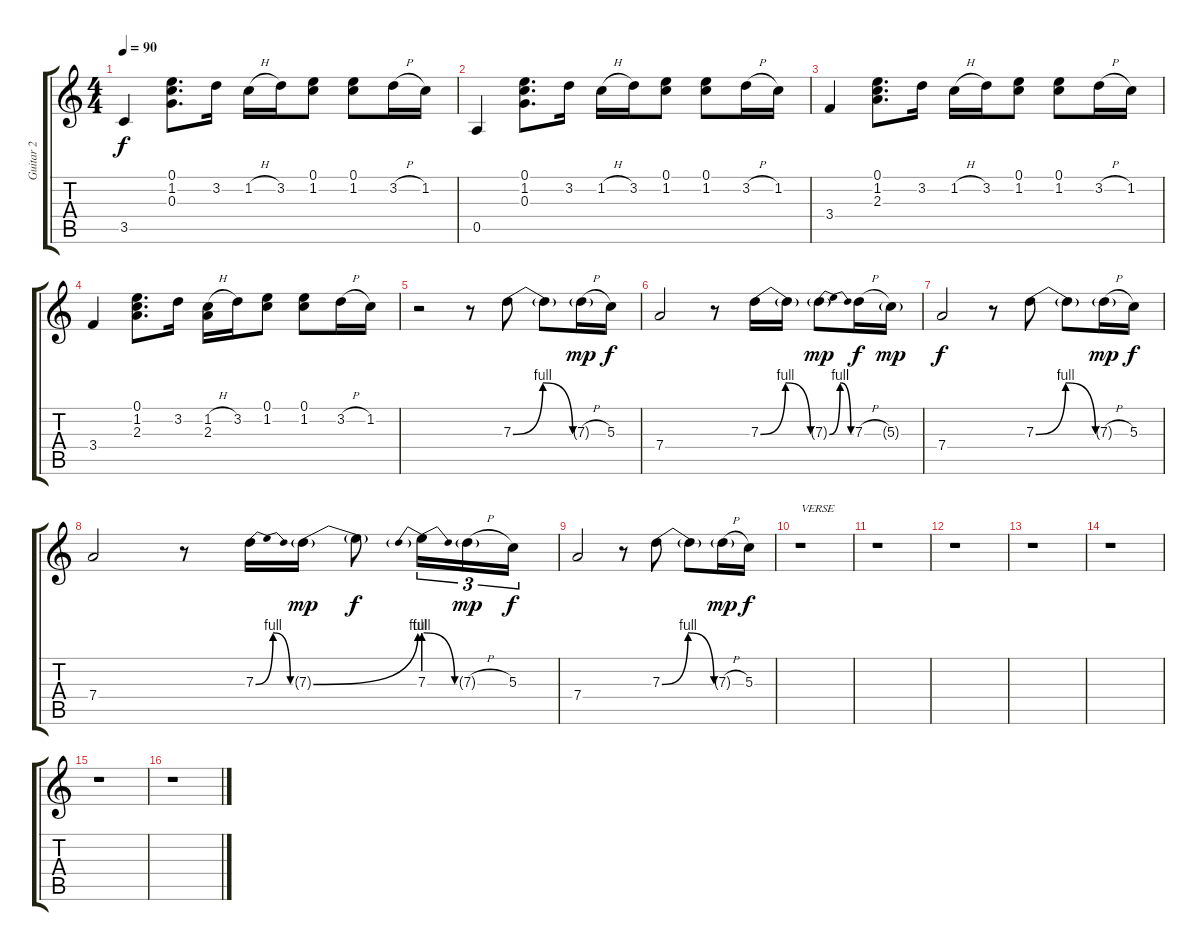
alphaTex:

\track ("Guitar 2" "Guitar 2") {instrument acousticguitarnylon}
\staff {score tabs}
\tuning (E4 B3 G3 D3 A2 E2) {hide}
\ts (4 4)
\tempo 90
\clef g2
\ks c
3.5.4{dy f} (0.1 1.2 0.3).8{d} 3.2.16 1.2{h}.16 3.2.16 (0.1 1.2).8 (0.1 1.2).8 3.2{h}.16 1.2.16 |
0.5.4 (0.1 1.2 0.3).8{d} 3.2.16 1.2{h}.16 3.2.16 (0.1 1.2).8 (0.1 1.2).8 3.2{h}.16 1.2.16 |
3.4.4 (0.1 1.2 2.3).8{d} 3.2.16 1.2{h}.16 3.2.16 (0.1 1.2).8 (0.1 1.2).8 3.2{h}.16 1.2.16 |
3.4.4 (0.1 1.2 2.3).8{d} 3.2.16 (1.2{h} 2.3).16 3.2.16 (0.1 1.2).8 (0.1 1.2).8 3.2{h}.16 1.2.16 |
r.2 r.8 7.3{be (bendrelease 0 0 24 4 24 4 60 0)}.8 7.3{t}.8 7.3{h g}.16{dy mp} 5.3.16{dy f} |
7.4.2 r.8 7.3{be (bendrelease 0 0 25 4 25 4 60 0)}.16 7.3{t}.16 7.3{be (bendrelease 0 0 30 4 30 4 60 0) g}.8{dy mp} 7.3{h}.16{dy f} 5.3{g}.16{dy mp} |
7.4.2{dy f} r.8 7.3{be (bendrelease 0 0 25 4 25 4 60 0)}.8 7.3{t}.8 7.3{h g}.16{dy mp} 5.3.16{dy f} |
7.4.2 r.8 7.3{be (bendrelease 0 0 25 4 25 4 60 0)}.16 7.3{be (bend 0 0 60 4) g}.16{dy mp} 7.3{t}.8{dy f} 7.3{be (prebendrelease 0 4 60 0)}.16{tu (3 2)} 7.3{h g}.16{tu (3 2) dy mp} 5.3.16{tu (3 2) dy f} |
7.4.2 r.8 7.3{be (bendrelease 0 0 25 4 25 4 60 0)}.8 7.3{t}.8 7.3{h g}.16{dy mp} 5.3.16{dy f} |
r.1{txt "VERSE"} |
r.1 |
r.1 |
r.1 |
r.1 |
r.1 |
r.1
